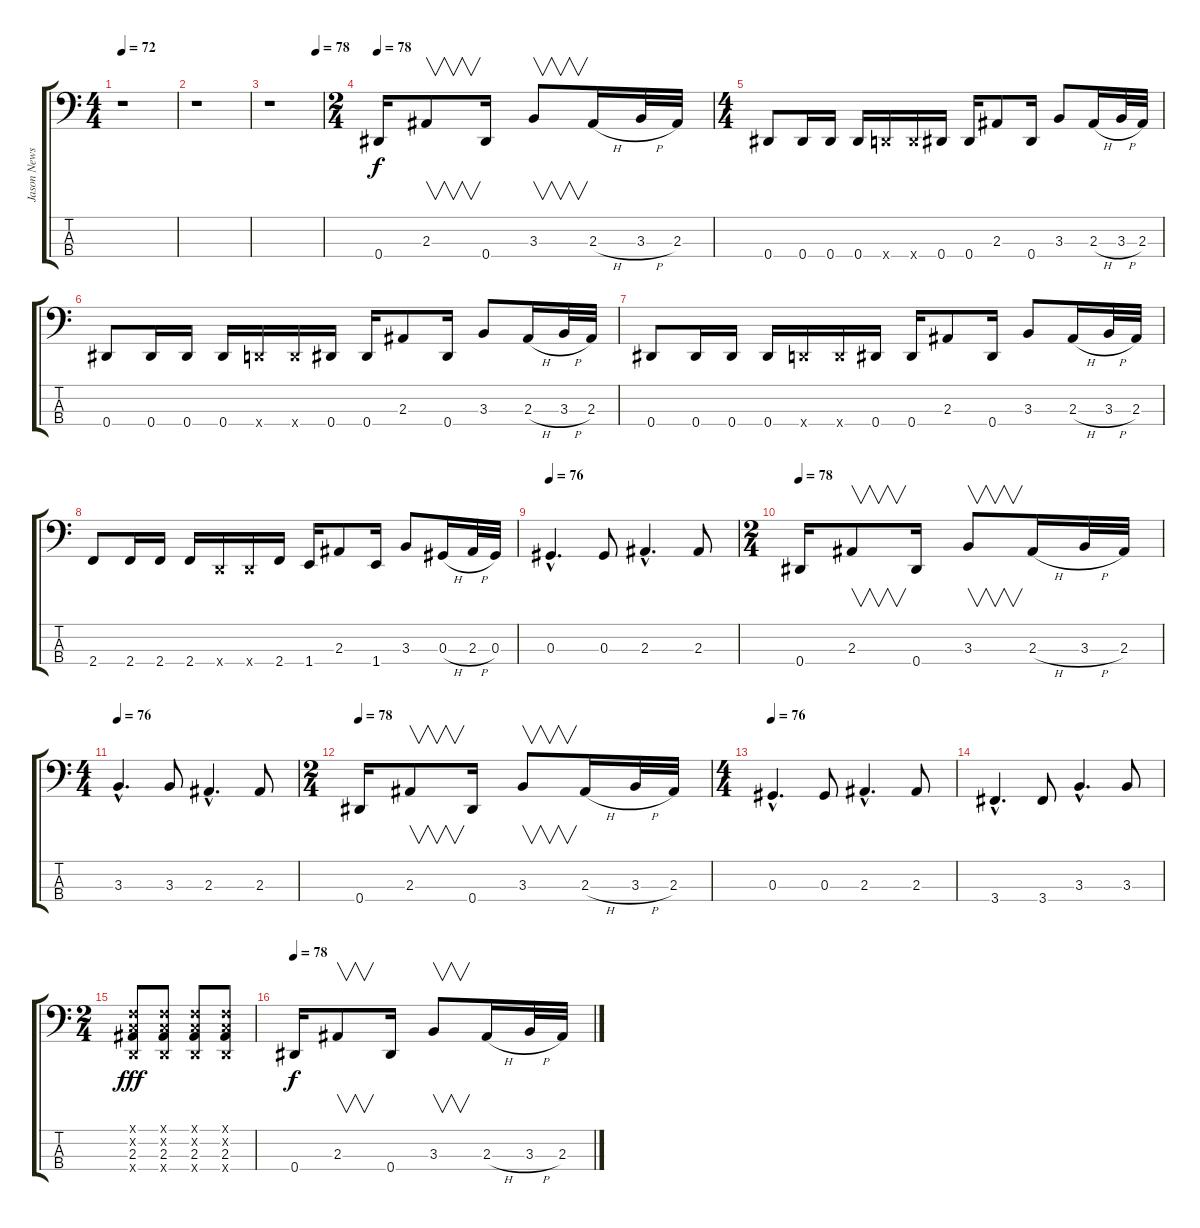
\track ("Jason Newsted" "Jason News") {instrument electricbassfinger}
\staff {score tabs}
\tuning (Gb2 Db2 Ab1 Eb1) {hide}
\ts (4 4)
\tempo 72
\clef f4
\ks c
r.1{dy f} |
r.1 |
\tempo (78 0.875)
r.1 |
\ts (2 4)
\tempo 78
0.4.16 2.3.8{v} 0.4.16 3.3.8{v} 2.3{h}.16 3.3{h}.32 2.3.32 |
\ts (4 4)
0.4.8 0.4.16 0.4.16 0.4.16 -1.4{x}.16 -1.4{x}.16 0.4.16 0.4.16 2.3.8 0.4.16 3.3.8 2.3{h}.16 3.3{h}.32 2.3.32 |
0.4.8 0.4.16 0.4.16 0.4.16 -1.4{x}.16 -1.4{x}.16 0.4.16 0.4.16 2.3.8 0.4.16 3.3.8 2.3{h}.16 3.3{h}.32 2.3.32 |
0.4.8 0.4.16 0.4.16 0.4.16 -1.4{x}.16 -1.4{x}.16 0.4.16 0.4.16 2.3.8 0.4.16 3.3.8 2.3{h}.16 3.3{h}.32 2.3.32 |
2.4.8 2.4.16 2.4.16 2.4.16 -1.4{x}.16 -1.4{x}.16 2.4.16 1.4.16 2.3.8 1.4.16 3.3.8 0.3{h}.16 2.3{h}.32 0.3.32 |
\tempo 76
0.3{hac}.4{d} 0.3.8 2.3{hac}.4{d} 2.3.8 |
\ts (2 4)
\tempo 78
0.4.16 2.3.8{v} 0.4.16 3.3.8{v} 2.3{h}.16 3.3{h}.32 2.3.32 |
\ts (4 4)
\tempo 76
3.3{hac}.4{d} 3.3.8 2.3{hac}.4{d} 2.3.8 |
\ts (2 4)
\tempo 78
0.4.16 2.3.8{v} 0.4.16 3.3.8{v} 2.3{h}.16 3.3{h}.32 2.3.32 |
\ts (4 4)
\tempo 76
0.3{hac}.4{d} 0.3.8 2.3{hac}.4{d} 2.3.8 |
3.4{hac}.4{d} 3.4.8 3.3{hac}.4{d} 3.3.8 |
\ts (2 4)
(-1.1{x} -1.2{x} 2.3 -1.4{x}).8{dy fff} (-1.1{x} -1.2{x} 2.3 -1.4{x}).8 (-1.1{x} -1.2{x} 2.3 -1.4{x}).8 (-1.1{x} -1.2{x} 2.3 -1.4{x}).8 |
\tempo 78
0.4.16{dy f} 2.3.8{v} 0.4.16 3.3.8{v} 2.3{h}.16 3.3{h}.32 2.3.32
